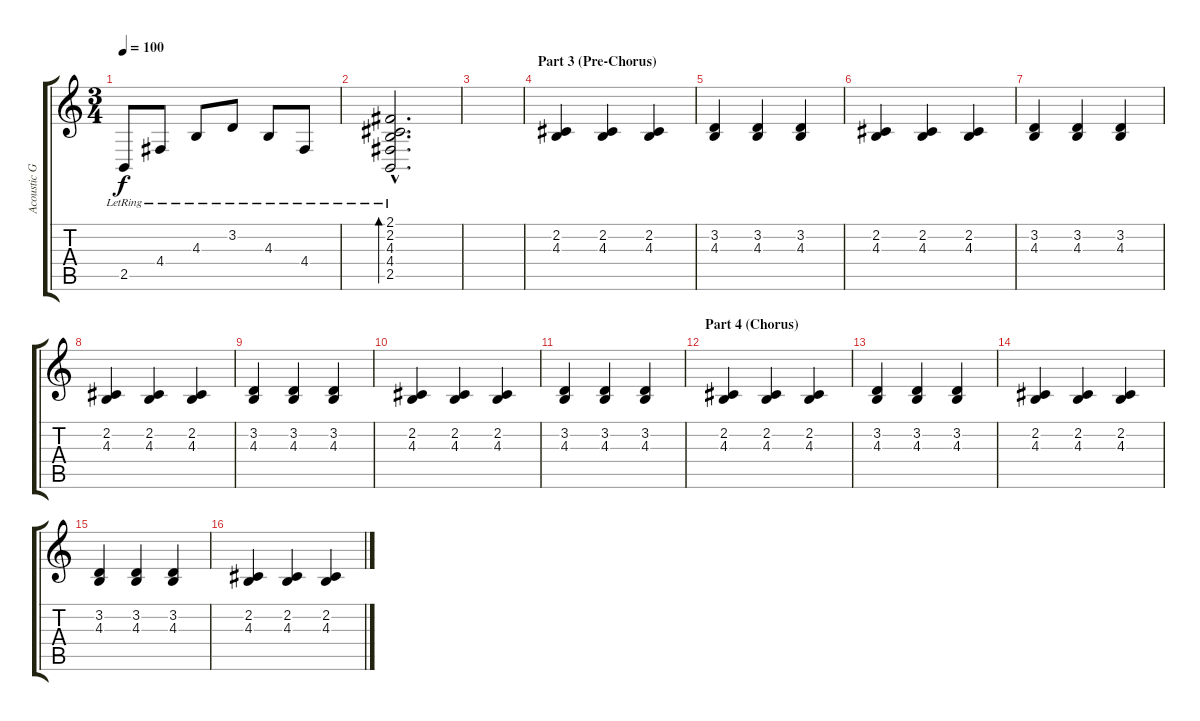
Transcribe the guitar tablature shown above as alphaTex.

\track ("Acoustic Grand Piano" "Acoustic G") {instrument acousticgrandpiano}
\staff {score tabs}
\tuning (E4 B3 G3 D3 A2 E2) {hide}
\ts (3 4)
\tempo 100
\clef g2
\ks c
2.5{lr}.8{dy f} 4.4{lr}.8 4.3{lr}.8 3.2{lr}.8 4.3{lr}.8 4.4{lr}.8 |
(2.1{hac} 2.2{hac} 4.3{hac} 4.4{hac} 2.5{hac lr}).2{d bd 240} |
|
\section ("" "Part 3 (Pre-Chorus)")
(2.2 4.3).4 (2.2 4.3).4 (2.2 4.3).4 |
(3.2 4.3).4 (3.2 4.3).4 (3.2 4.3).4 |
(2.2 4.3).4 (2.2 4.3).4 (2.2 4.3).4 |
(3.2 4.3).4 (3.2 4.3).4 (3.2 4.3).4 |
(2.2 4.3).4 (2.2 4.3).4 (2.2 4.3).4 |
(3.2 4.3).4 (3.2 4.3).4 (3.2 4.3).4 |
(2.2 4.3).4 (2.2 4.3).4 (2.2 4.3).4 |
(3.2 4.3).4 (3.2 4.3).4 (3.2 4.3).4 |
\section ("" "Part 4 (Chorus)")
(2.2 4.3).4 (2.2 4.3).4 (2.2 4.3).4 |
(3.2 4.3).4 (3.2 4.3).4 (3.2 4.3).4 |
(2.2 4.3).4 (2.2 4.3).4 (2.2 4.3).4 |
(3.2 4.3).4 (3.2 4.3).4 (3.2 4.3).4 |
(2.2 4.3).4 (2.2 4.3).4 (2.2 4.3).4
